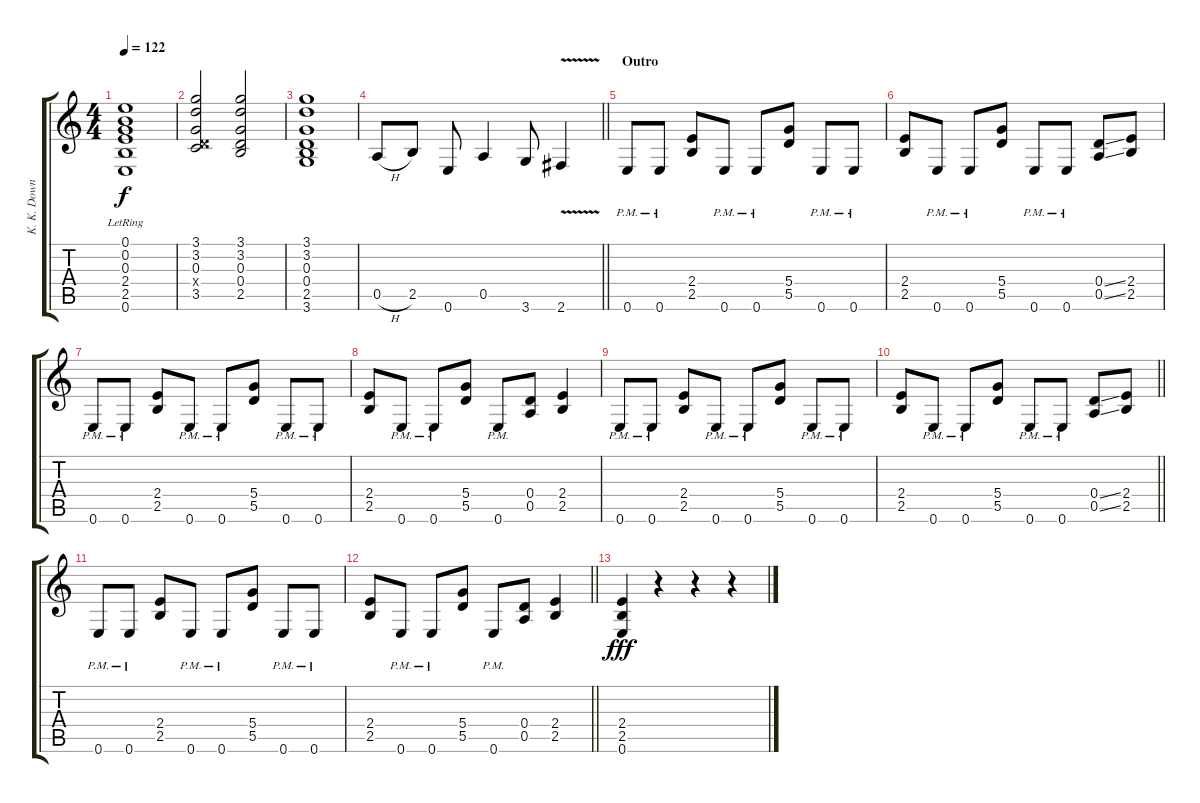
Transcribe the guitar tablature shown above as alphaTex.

\track ("K. K. Downing" "K. K. Down") {instrument overdrivenguitar}
\staff {score tabs}
\tuning (E4 B3 G3 D3 A2 E2) {hide}
\ts (4 4)
\tempo 122
\clef g2
\ks c
(0.1 0.2 0.3 2.4 2.5 0.6{lr}).1{dy f} |
(3.1 3.2 0.3 0.4{x} 3.5).2 (3.1 3.2 0.3 0.4 2.5).2 |
(3.1 3.2 0.3 0.4 2.5 3.6).1 |
\barLineRight lightlight
0.5{h}.8 2.5.8 0.6.8 0.5.4 3.6.8 2.6{v}.4 |
\section ("" "Outro")
0.6{pm}.8{volume 14} 0.6{pm}.8 (2.4 2.5).8 0.6{pm}.8 0.6{pm}.8 (5.4 5.5).8 0.6{pm}.8 0.6{pm}.8 |
(2.4 2.5).8 0.6{pm}.8 0.6{pm}.8 (5.4 5.5).8 0.6{pm}.8 0.6{pm}.8 (0.4{ss} 0.5{ss}).8 (2.4 2.5).8 |
0.6{pm}.8 0.6{pm}.8 (2.4 2.5).8 0.6{pm}.8 0.6{pm}.8 (5.4 5.5).8 0.6{pm}.8 0.6{pm}.8 |
(2.4 2.5).8 0.6{pm}.8 0.6{pm}.8 (5.4 5.5).8 0.6{pm}.8 (0.4 0.5).8 (2.4 2.5).4 |
0.6{pm}.8 0.6{pm}.8 (2.4 2.5).8 0.6{pm}.8 0.6{pm}.8 (5.4 5.5).8 0.6{pm}.8 0.6{pm}.8 |
\barLineRight lightlight
(2.4 2.5).8 0.6{pm}.8 0.6{pm}.8 (5.4 5.5).8 0.6{pm}.8 0.6{pm}.8 (0.4{ss} 0.5{ss}).8 (2.4 2.5).8 |
0.6{pm}.8 0.6{pm}.8 (2.4 2.5).8 0.6{pm}.8 0.6{pm}.8 (5.4 5.5).8 0.6{pm}.8 0.6{pm}.8 |
\barLineRight lightlight
(2.4 2.5).8 0.6{pm}.8 0.6{pm}.8 (5.4 5.5).8 0.6{pm}.8 (0.4 0.5).8 (2.4 2.5).4 |
(2.4 2.5 0.6).4{dy fff} r.4 r.4 r.4
